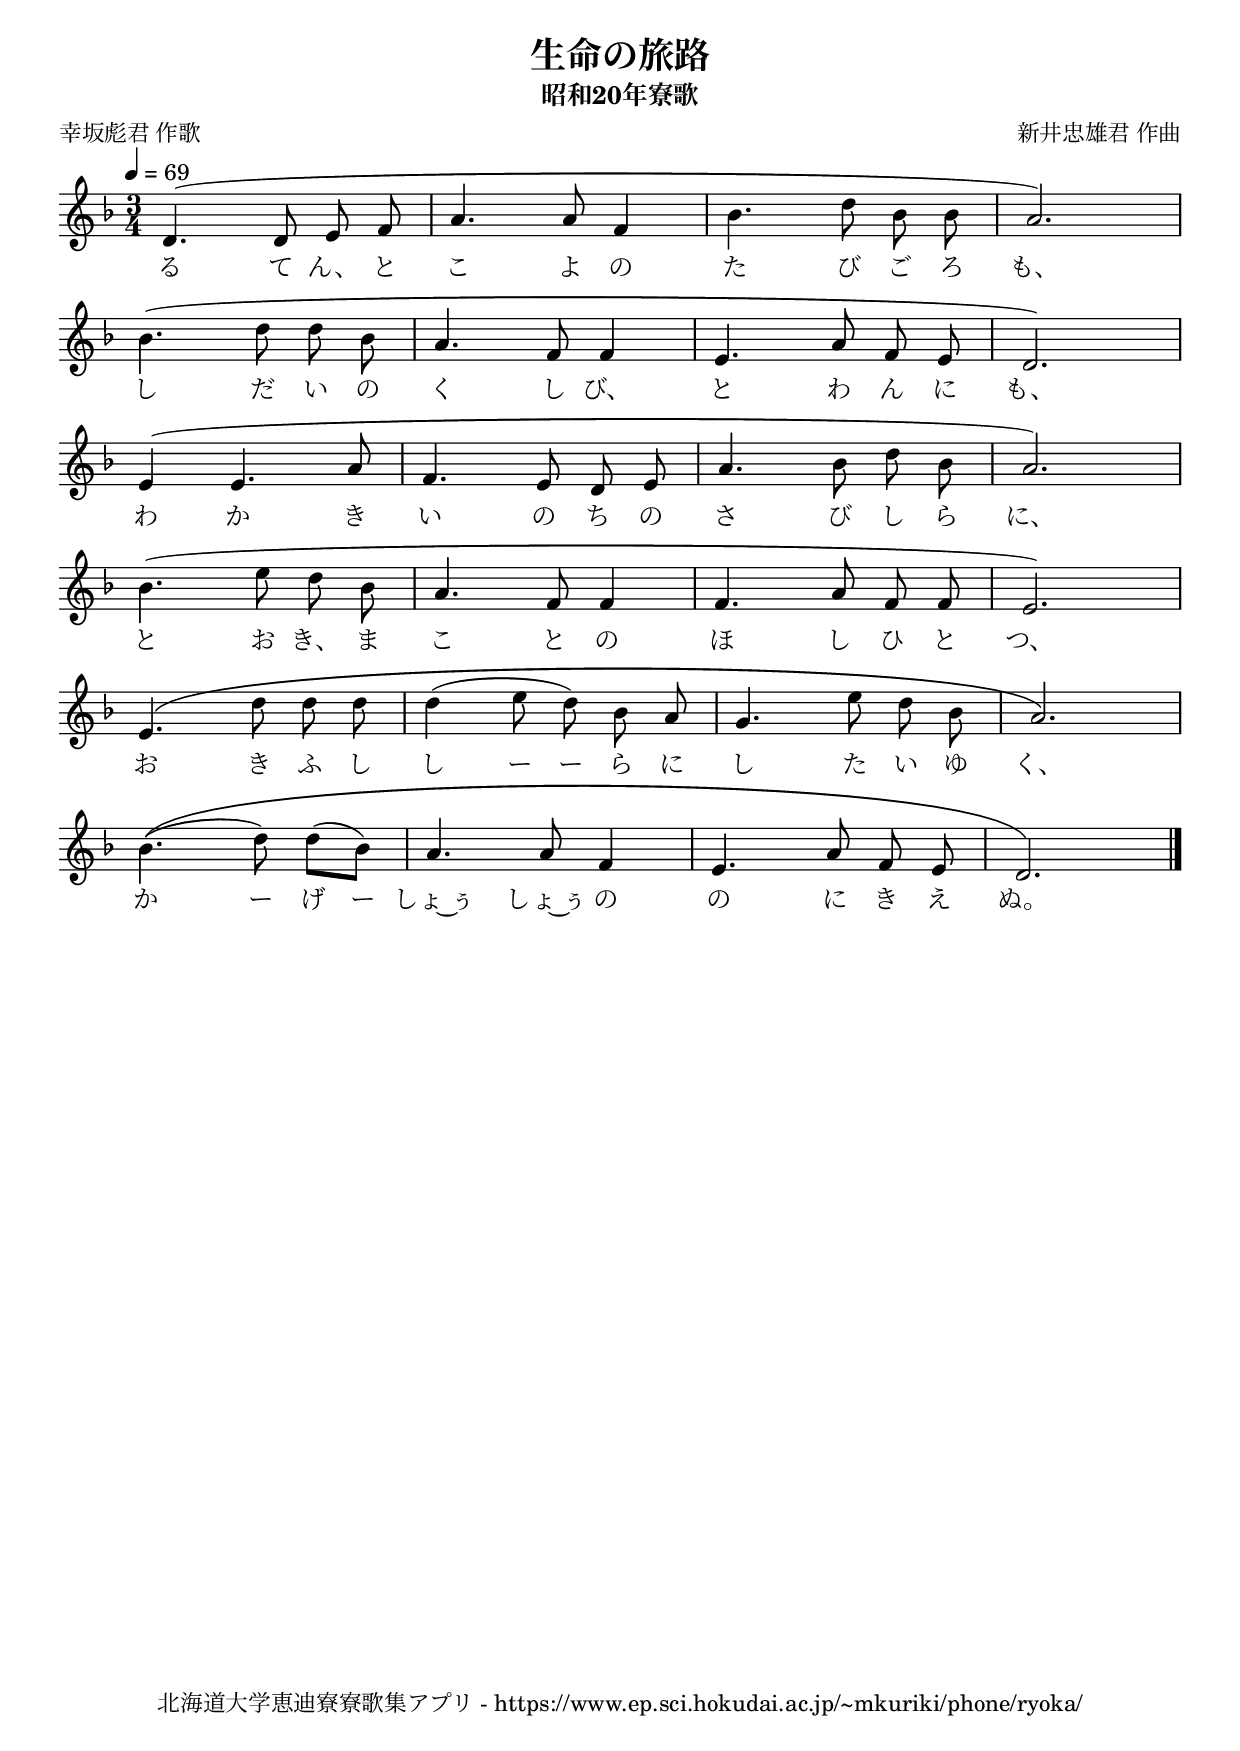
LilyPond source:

\version "2.18.2"

\paper {indent = 0}

\header {
  title = "生命の旅路"
  subtitle = "昭和20年寮歌"
  composer = "新井忠雄君 作曲"
  poet = "幸坂彪君 作歌"
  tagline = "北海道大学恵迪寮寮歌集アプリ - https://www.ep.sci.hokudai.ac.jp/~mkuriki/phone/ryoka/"
}


melody = \relative c'{
  \tempo 4 = 69
  \autoBeamOff
  \numericTimeSignature
  \override BreathingSign.text = \markup { \musicglyph #"scripts.upedaltoe" } % ブレスの記号指定
  \key d \minor 
  \time 3/4
  \set melismaBusyProperties = #'()
  d4. (d8 e8 f8 |
  a4. a8 f4 |
  bes4. d8 bes8 bes8 |
  a2.) | \break
  bes4. (d8 d8 bes8 |
  a4. f8 f4 |
  e4. a8 f8 e8 |
  d2.) | \break
  e4 (e4. a8 |
  f4. e8 d8 e8 |
  a4. bes8 d8 bes8 |
  a2.) | \break
  bes4. (e8 d8 bes8 |
  a4. f8 f4 |
  f4. a8 f8 f8 |
  e2.) | \break
  e4. \(d'8 d8 d8 |
  d4 (e8 d8) bes8 a8 |
  g4. e'8 d8 bes8 |
  a2.\) | \break
  bes4. \((d8) d8 [(bes8)] |
  a4. a8 f4 |
  e4. a8 f8 e8 |
  d2.\) | \break
  \bar "|." 
}

text = \lyricmode {
  る て ん、 と こ よ の た び ご ろ も、
  し だ い の く し び、 と わ ん に も、
  わ か き い の ち の さ び し ら に、
  と お き、 ま こ と の ほ し ひ と つ、
  お き ふ し し ー ー ら に し た い ゆ く、
  か ー げ ー しょ~ぅ しょ~ぅ の の に き え ぬ。
}



\score {
  <<
    % ギターコード
    %{
    \new ChordNames \with {midiInstrument = #"acoustic guitar (nylon)"}{
      \set chordChanges = ##t
      \harmony
    }
    %}
    
    % メロディーライン
    \new Voice = "one"{\melody}
    % 歌詞
    \new Lyrics \lyricsto "one" \text
    % 太鼓
    % \new DrumStaff \with{
    %   \remove "Time_signature_engraver"
    %   drumStyleTable = #percussion-style
    %   \override StaffSymbol.line-count = #1
    %   \hide Stem
    % }
    % \drum
  >>
  
\midi {}
\layout {
  \context {
    \Score
    \remove "Bar_number_engraver"
  }
}

}